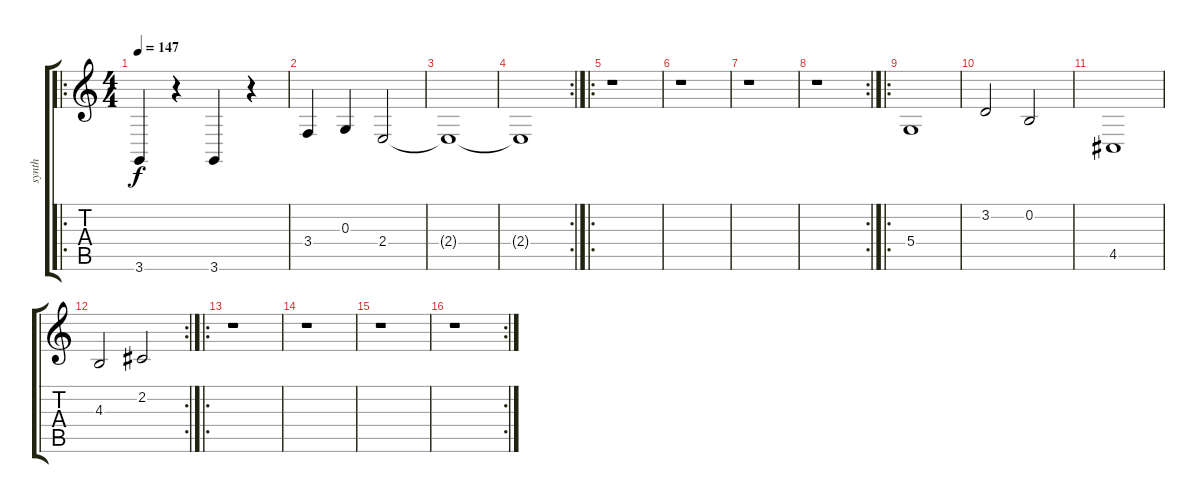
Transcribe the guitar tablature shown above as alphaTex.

\track ("synth" "synth") {instrument pad7halo}
\staff {score tabs}
\tuning (E4 B3 G3 D3 A2 E2) {hide}
\ro
\ts (4 4)
\tempo 147
\clef g2
\ks c
3.6.4{dy f instrument pad7halo} r.4 3.6.4 r.4 |
3.4.4 0.3.4 2.4.2 |
2.4{t}.1 |
\rc 2
2.4{t}.1 |
\ro
r.1 |
r.1 |
r.1 |
\rc 2
r.1 |
\ro
5.4.1{instrument lead1square} |
3.2.2 0.2.2 |
4.5.1 |
\rc 2
4.3.2 2.2.2 |
\ro
r.1 |
r.1 |
r.1 |
\rc 2
r.1
